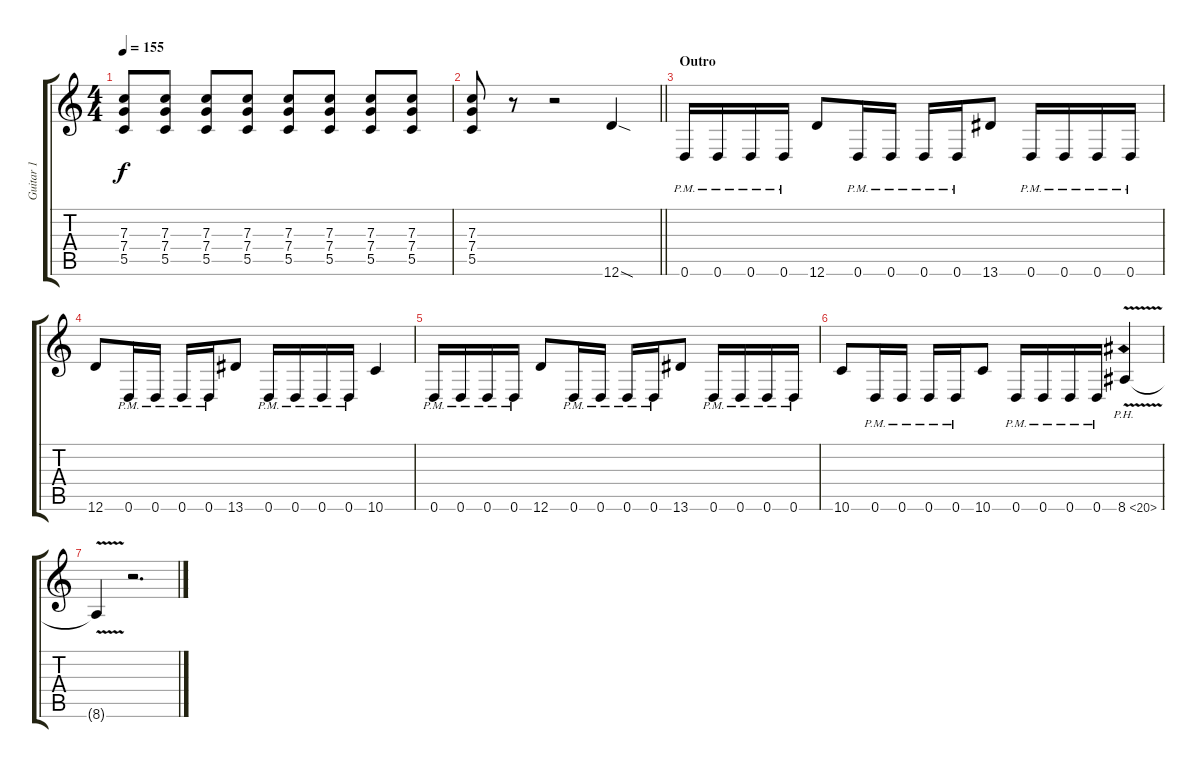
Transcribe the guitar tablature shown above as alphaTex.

\track ("Guitar 1" "Guitar 1") {instrument distortionguitar}
\staff {score tabs}
\tuning (D4 A3 F3 C3 G2 D2) {hide}
\ts (4 4)
\tempo 155
\clef g2
\ks c
(7.3 7.4 5.5).8{dy f} (7.3 7.4 5.5).8 (7.3 7.4 5.5).8 (7.3 7.4 5.5).8 (7.3 7.4 5.5).8 (7.3 7.4 5.5).8 (7.3 7.4 5.5).8 (7.3 7.4 5.5).8 |
\barLineRight lightlight
(7.3 7.4 5.5).8 r.8 r.2 12.6{sod}.4 |
\section ("" "Outro")
0.6{pm}.16 0.6{pm}.16 0.6{pm}.16 0.6{pm}.16 12.6.8 0.6{pm}.16 0.6{pm}.16 0.6{pm}.16 0.6{pm}.16 13.6.8 0.6{pm}.16 0.6{pm}.16 0.6{pm}.16 0.6{pm}.16 |
12.6.8 0.6{pm}.16 0.6{pm}.16 0.6{pm}.16 0.6{pm}.16 13.6.8 0.6{pm}.16 0.6{pm}.16 0.6{pm}.16 0.6{pm}.16 10.6.4 |
0.6{pm}.16 0.6{pm}.16 0.6{pm}.16 0.6{pm}.16 12.6.8 0.6{pm}.16 0.6{pm}.16 0.6{pm}.16 0.6{pm}.16 13.6.8 0.6{pm}.16 0.6{pm}.16 0.6{pm}.16 0.6{pm}.16 |
10.6.8 0.6{pm}.16 0.6{pm}.16 0.6{pm}.16 0.6{pm}.16 10.6.8 0.6{pm}.16 0.6{pm}.16 0.6{pm}.16 0.6{pm}.16 8.6{ph 12 v}.4 |
8.6{t}.4 r.2{d}
